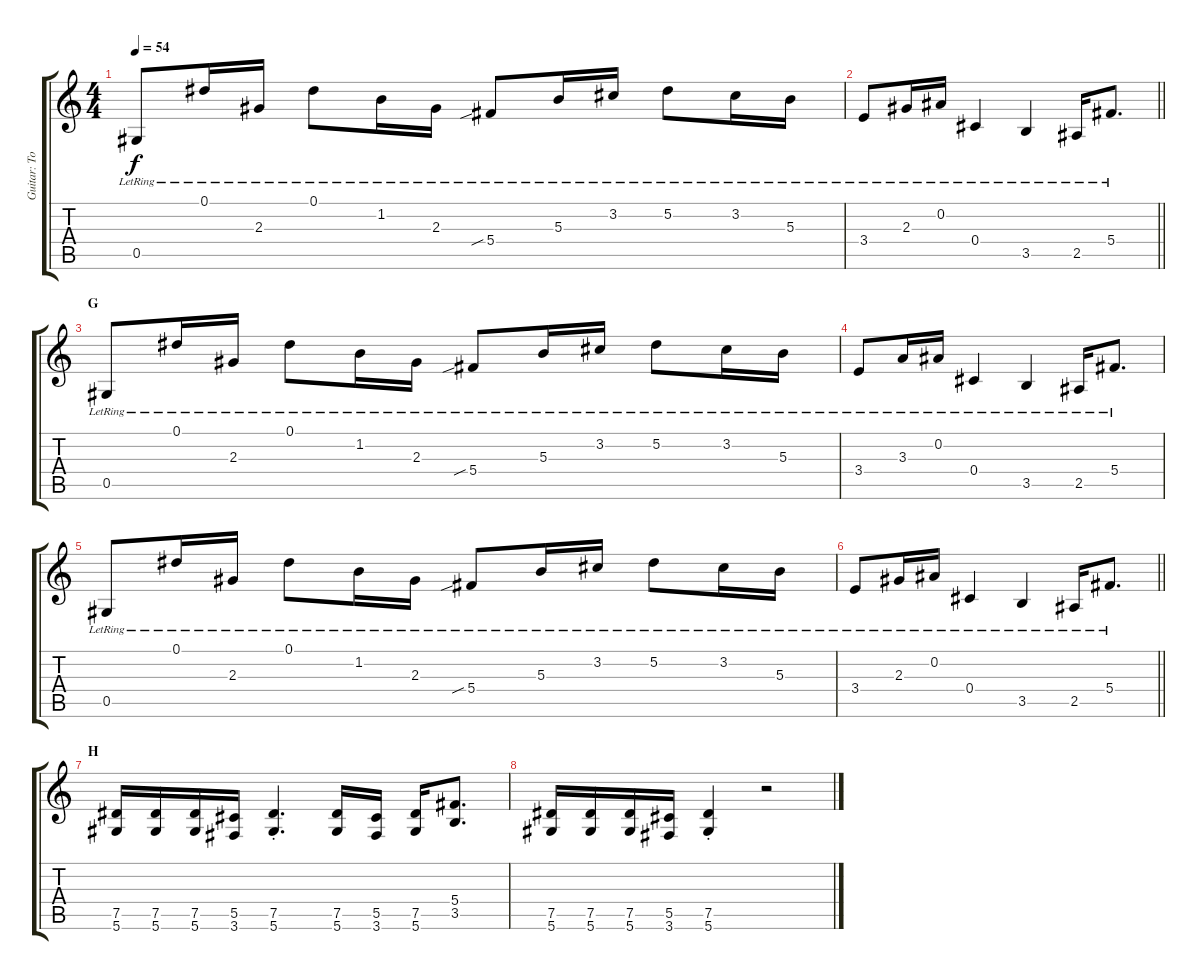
\track ("Guitar: Tony" "Guitar: To") {instrument acousticguitarsteel}
\staff {score tabs}
\tuning (Eb4 Bb3 Gb3 Db3 Ab2 Eb2) {hide}
\ts (4 4)
\tempo 54
\clef g2
\ks c
0.5{lr}.8{dy f} 0.1{lr}.16 2.3{lr}.16 0.1{lr}.8 1.2{lr}.16 2.3{lr}.16 5.4{sib lr}.8 5.3{lr}.16 3.2{lr}.16 5.2{lr}.8 3.2{lr}.16 5.3{lr}.16 |
\barLineRight lightlight
3.4{lr}.8 2.3{lr}.16 0.2{lr}.16 0.4{lr}.4 3.5{lr}.4 2.5{lr}.16 5.4{lr}.8{d} |
\section ("" "G")
0.5{lr}.8 0.1{lr}.16 2.3{lr}.16 0.1{lr}.8 1.2{lr}.16 2.3{lr}.16 5.4{sib lr}.8 5.3{lr}.16 3.2{lr}.16 5.2{lr}.8 3.2{lr}.16 5.3{lr}.16 |
3.4{lr}.8 3.3{lr}.16 0.2{lr}.16 0.4{lr}.4 3.5{lr}.4 2.5{lr}.16 5.4{lr}.8{d} |
0.5{lr}.8 0.1{lr}.16 2.3{lr}.16 0.1{lr}.8 1.2{lr}.16 2.3{lr}.16 5.4{sib lr}.8 5.3{lr}.16 3.2{lr}.16 5.2{lr}.8 3.2{lr}.16 5.3{lr}.16 |
\barLineRight lightlight
3.4{lr}.8 2.3{lr}.16 0.2{lr}.16 0.4{lr}.4 3.5{lr}.4 2.5{lr}.16 5.4{lr}.8{d} |
\section ("" "H")
(7.5 5.6).16 (7.5 5.6).16 (7.5 5.6).16 (5.5 3.6).16 (7.5{st} 5.6{st}).4{d} (7.5 5.6).16 (5.5 3.6).16 (7.5 5.6).16 (5.4 3.5).8{d} |
(7.5 5.6).16 (7.5 5.6).16 (7.5 5.6).16 (5.5 3.6).16 (7.5{st} 5.6{st}).4 r.2
